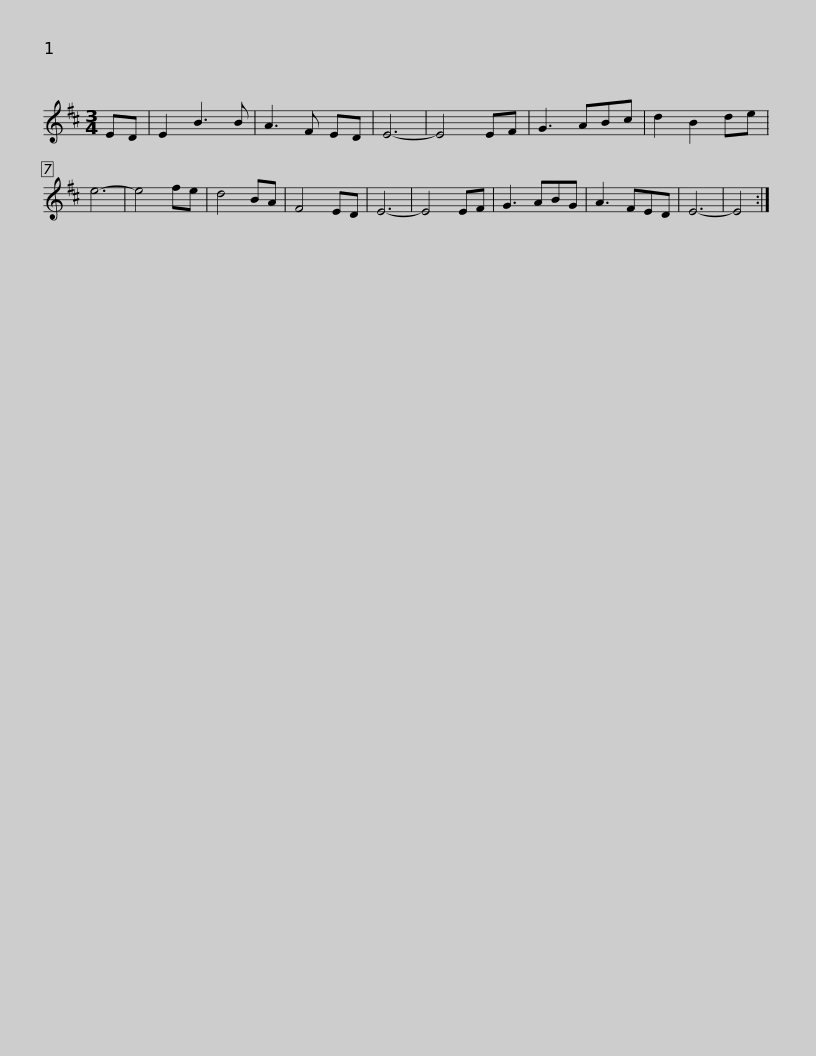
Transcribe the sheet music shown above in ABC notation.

X:1
L:1/8
M:3/4
I:linebreak $
K:D
V:1 treble
V:1
 ED | E2 B3 B | A3 F ED | E6- | E4 EF | %5
 G3 ABc | d2 B2 de | e6- | e4 fe | d4 BA | %10
 F4 ED | E6- |$ E4 EF | G3 ABG | A3 FED | %15
 E6- | E4 :| %17
